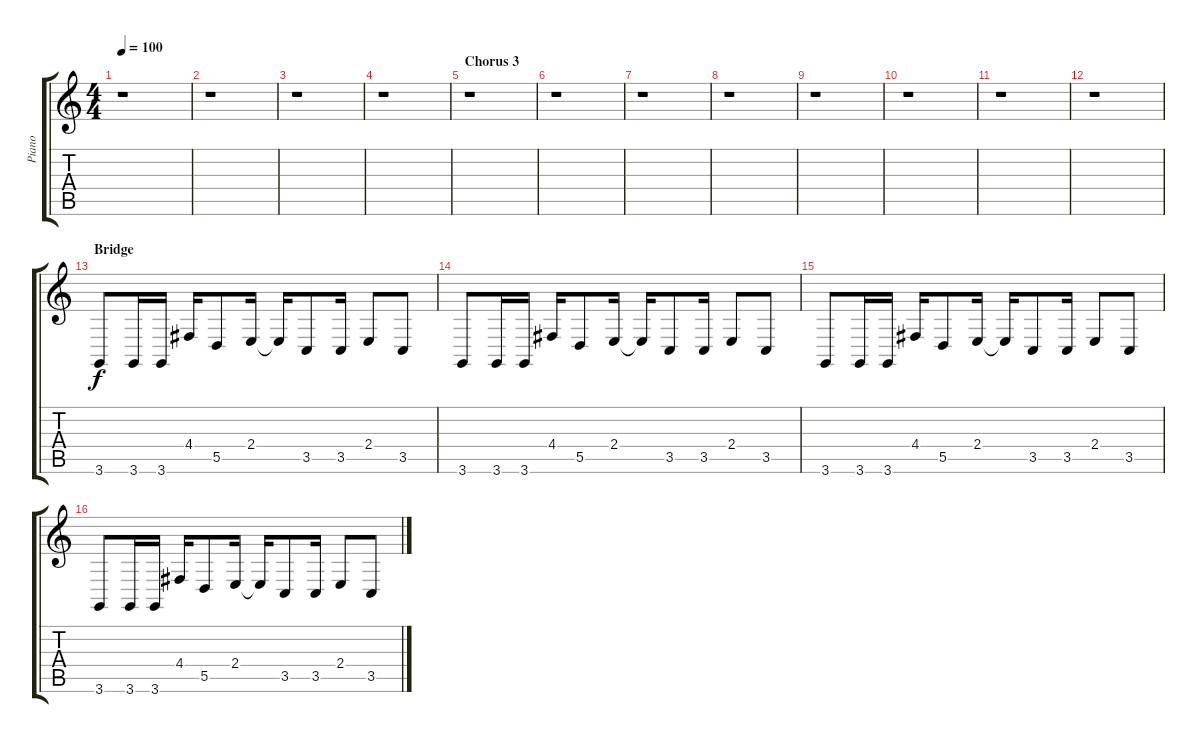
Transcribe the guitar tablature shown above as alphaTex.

\track ("Piano" "Piano") {instrument brightacousticpiano}
\staff {score tabs}
\tuning (E4 B3 G3 D3 A2 E2) {hide}
\ts (4 4)
\tempo 100
\clef g2
\ks c
r.1{dy f} |
r.1 |
r.1 |
r.1 |
\section ("" "Chorus 3")
r.1 |
r.1 |
r.1 |
r.1 |
r.1 |
r.1 |
r.1 |
r.1 |
\section ("" "Bridge")
3.6.8 3.6.16 3.6.16 4.4.16 5.5.8 2.4.16 2.4{t}.16 3.5.8 3.5.16 2.4.8 3.5.8 |
3.6.8 3.6.16 3.6.16 4.4.16 5.5.8 2.4.16 2.4{t}.16 3.5.8 3.5.16 2.4.8 3.5.8 |
3.6.8 3.6.16 3.6.16 4.4.16 5.5.8 2.4.16 2.4{t}.16 3.5.8 3.5.16 2.4.8 3.5.8 |
3.6.8 3.6.16 3.6.16 4.4.16 5.5.8 2.4.16 2.4{t}.16 3.5.8 3.5.16 2.4.8 3.5.8
